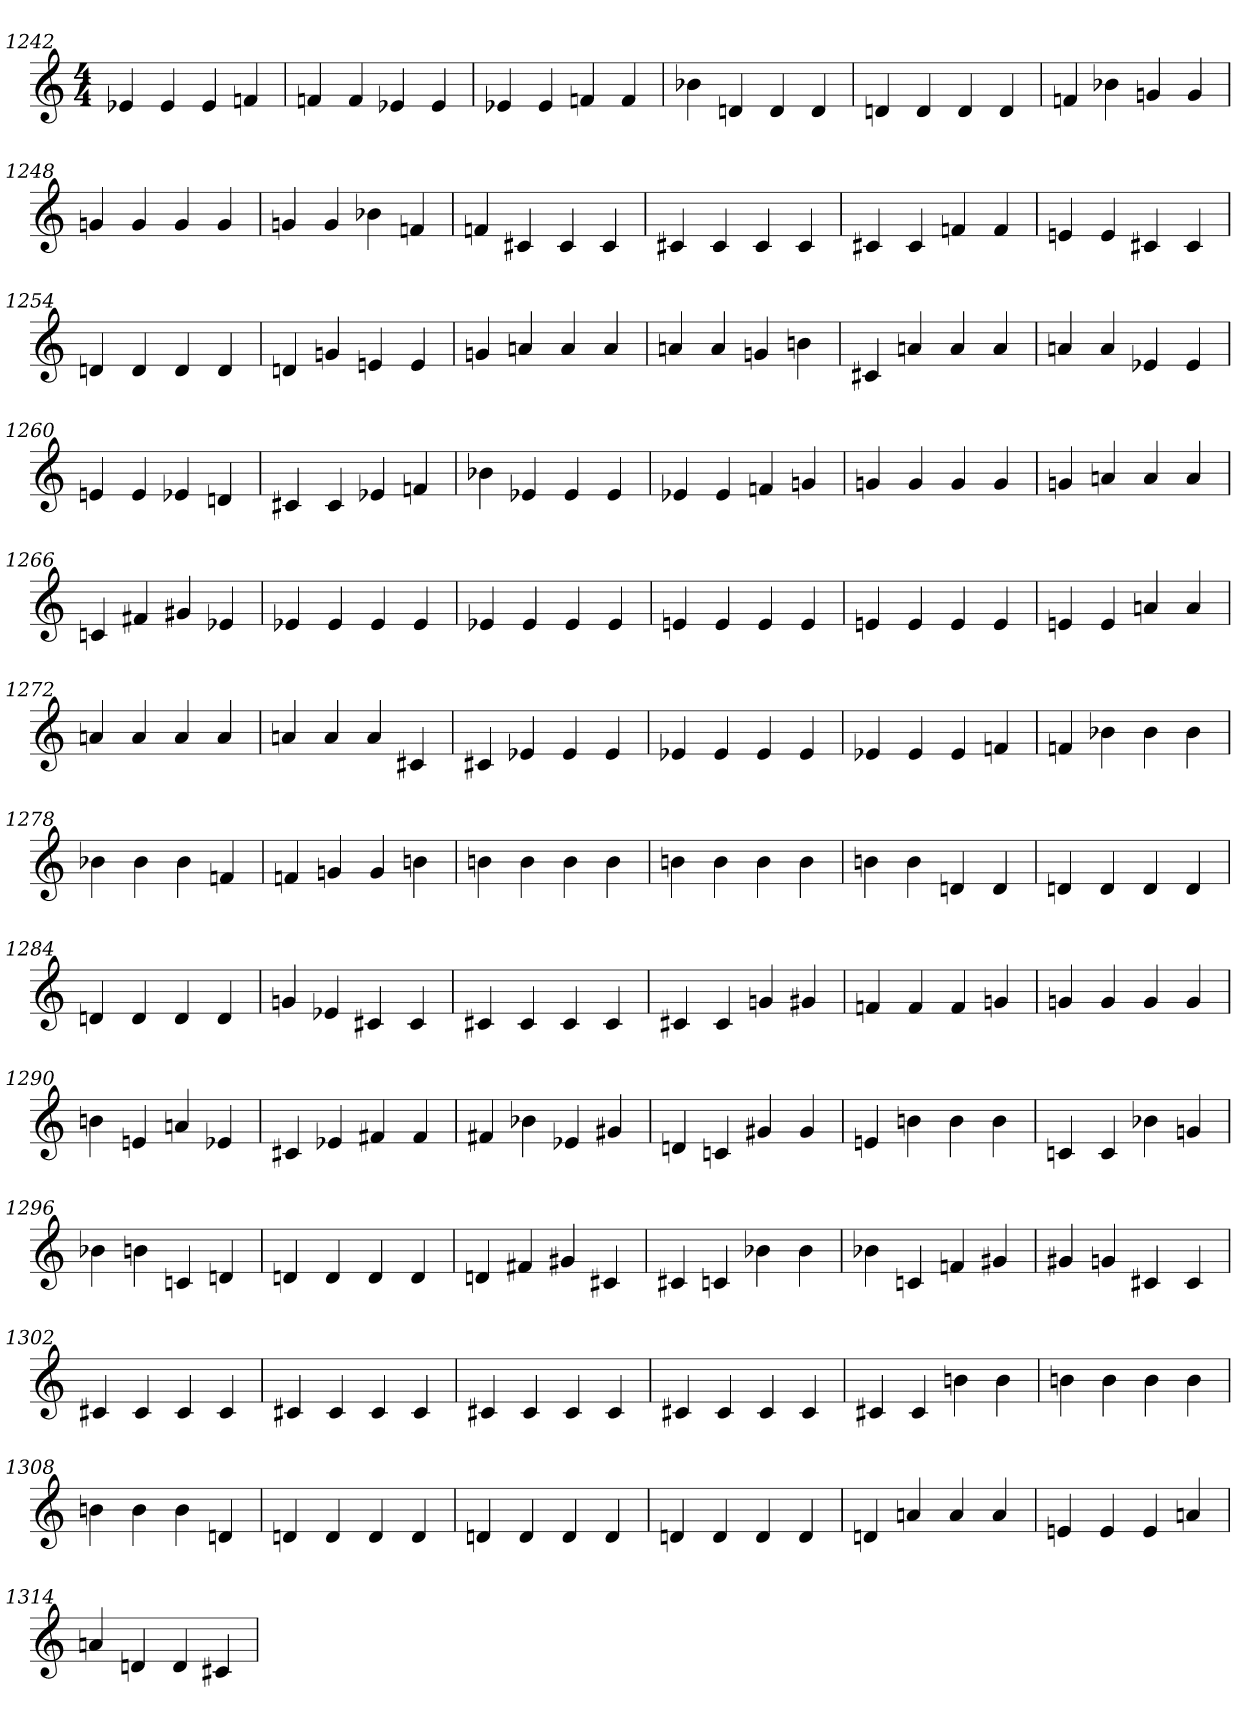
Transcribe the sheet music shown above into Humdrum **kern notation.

**kern
*part1
*staff1
*clefG2
*M4/4
=1242
4e-X
4e-
4e-
4fn
=1243
4fn
4f
4e-X
4e-
=1244
4e-X
4e-
4fn
4f
=1245
4b-X
4dn
4d
4d
=1246
4dn
4d
4d
4d
=1247
4fn
4b-X
4gn
4g
=1248
4gn
4g
4g
4g
=1249
4gn
4g
4b-X
4fn
=1250
4fn
4c#X
4c#
4c#
=1251
4c#X
4c#
4c#
4c#
=1252
4c#X
4c#
4fn
4f
=1253
4en
4e
4c#X
4c#
=1254
4dn
4d
4d
4d
=1255
4dn
4gn
4en
4e
=1256
4gn
4an
4a
4a
=1257
4an
4a
4gn
4bn
=1258
4c#X
4an
4a
4a
=1259
4an
4a
4e-X
4e-
=1260
4en
4e
4e-X
4dn
=1261
4c#X
4c#
4e-X
4fn
=1262
4b-X
4e-X
4e-
4e-
=1263
4e-X
4e-
4fn
4gn
=1264
4gn
4g
4g
4g
=1265
4gn
4an
4a
4a
=1266
4cn
4f#X
4g#X
4e-X
=1267
4e-X
4e-
4e-
4e-
=1268
4e-X
4e-
4e-
4e-
=1269
4en
4e
4e
4e
=1270
4en
4e
4e
4e
=1271
4en
4e
4an
4a
=1272
4an
4a
4a
4a
=1273
4an
4a
4a
4c#X
=1274
4c#X
4e-X
4e-
4e-
=1275
4e-X
4e-
4e-
4e-
=1276
4e-X
4e-
4e-
4fn
=1277
4fn
4b-X
4b-
4b-
=1278
4b-X
4b-
4b-
4fn
=1279
4fn
4gn
4g
4bn
=1280
4bn
4b
4b
4b
=1281
4bn
4b
4b
4b
=1282
4bn
4b
4dn
4d
=1283
4dn
4d
4d
4d
=1284
4dn
4d
4d
4d
=1285
4gn
4e-X
4c#X
4c#
=1286
4c#X
4c#
4c#
4c#
=1287
4c#X
4c#
4gn
4g#X
=1288
4fn
4f
4f
4gn
=1289
4gn
4g
4g
4g
=1290
4bn
4en
4an
4e-X
=1291
4c#X
4e-X
4f#X
4f#
=1292
4f#X
4b-X
4e-X
4g#X
=1293
4dn
4cn
4g#X
4g#
=1294
4en
4bn
4b
4b
=1295
4cn
4c
4b-X
4gn
=1296
4b-X
4bn
4cn
4dn
=1297
4dn
4d
4d
4d
=1298
4dn
4f#X
4g#X
4c#X
=1299
4c#X
4cn
4b-X
4b-
=1300
4b-X
4cn
4fn
4g#X
=1301
4g#X
4gn
4c#X
4c#
=1302
4c#X
4c#
4c#
4c#
=1303
4c#X
4c#
4c#
4c#
=1304
4c#X
4c#
4c#
4c#
=1305
4c#X
4c#
4c#
4c#
=1306
4c#X
4c#
4bn
4b
=1307
4bn
4b
4b
4b
=1308
4bn
4b
4b
4dn
=1309
4dn
4d
4d
4d
=1310
4dn
4d
4d
4d
=1311
4dn
4d
4d
4d
=1312
4dn
4an
4a
4a
=1313
4en
4e
4e
4an
=1314
4an
4dn
4d
4c#X
=
*-
